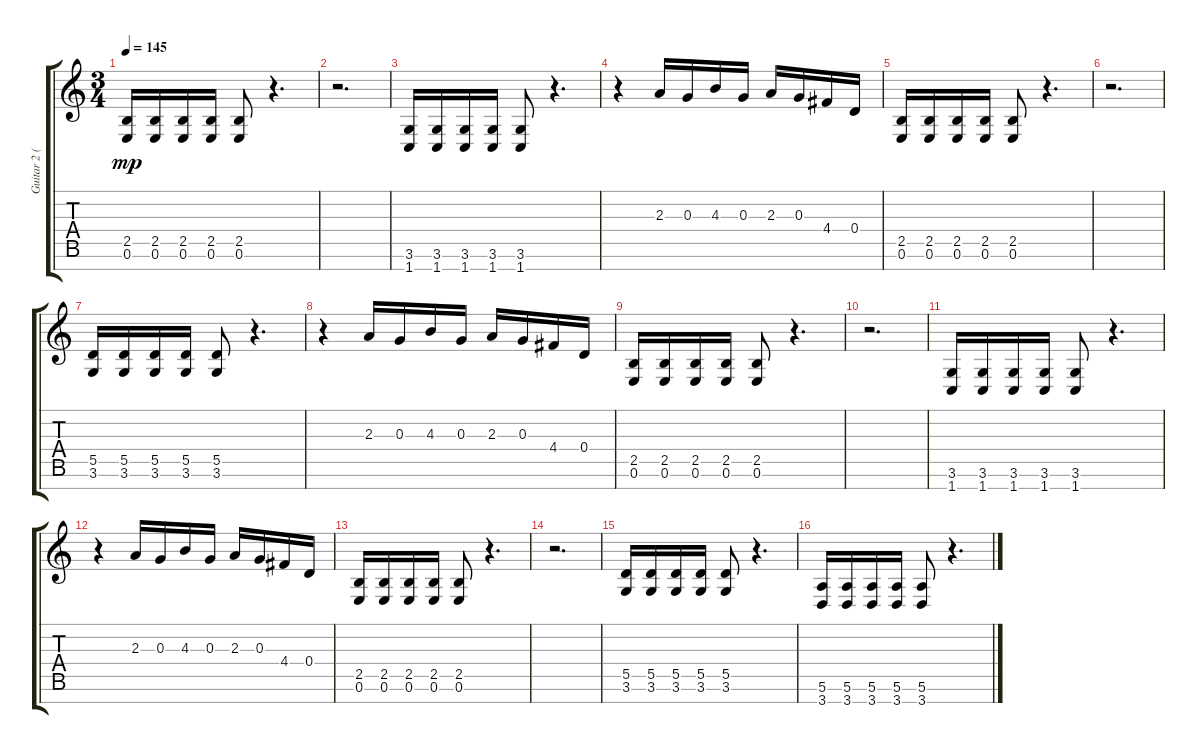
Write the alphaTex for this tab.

\track ("Guitar 2 (OD)" "Guitar 2 (") {instrument distortionguitar}
\staff {score tabs}
\tuning (E4 B3 G3 D3 A2 E2 B1) {hide}
\ts (3 4)
\tempo 145
\clef g2
\ks c
(2.5 0.6).16{dy mp} (2.5 0.6).16 (2.5 0.6).16 (2.5 0.6).16 (2.5 0.6).8 r.4{d} |
r.2{d} |
(3.6 1.7).16 (3.6 1.7).16 (3.6 1.7).16 (3.6 1.7).16 (3.6 1.7).8 r.4{d} |
r.4 2.3.16 0.3.16 4.3.16 0.3.16 2.3.16 0.3.16 4.4.16 0.4.16 |
(2.5 0.6).16 (2.5 0.6).16 (2.5 0.6).16 (2.5 0.6).16 (2.5 0.6).8 r.4{d} |
r.2{d} |
(5.5 3.6).16 (5.5 3.6).16 (5.5 3.6).16 (5.5 3.6).16 (5.5 3.6).8 r.4{d} |
r.4 2.3.16 0.3.16 4.3.16 0.3.16 2.3.16 0.3.16 4.4.16 0.4.16 |
(2.5 0.6).16 (2.5 0.6).16 (2.5 0.6).16 (2.5 0.6).16 (2.5 0.6).8 r.4{d} |
r.2{d} |
(3.6 1.7).16 (3.6 1.7).16 (3.6 1.7).16 (3.6 1.7).16 (3.6 1.7).8 r.4{d} |
r.4 2.3.16 0.3.16 4.3.16 0.3.16 2.3.16 0.3.16 4.4.16 0.4.16 |
(2.5 0.6).16 (2.5 0.6).16 (2.5 0.6).16 (2.5 0.6).16 (2.5 0.6).8 r.4{d} |
r.2{d} |
(5.5 3.6).16 (5.5 3.6).16 (5.5 3.6).16 (5.5 3.6).16 (5.5 3.6).8 r.4{d} |
(5.6 3.7).16 (5.6 3.7).16 (5.6 3.7).16 (5.6 3.7).16 (5.6 3.7).8 r.4{d}
